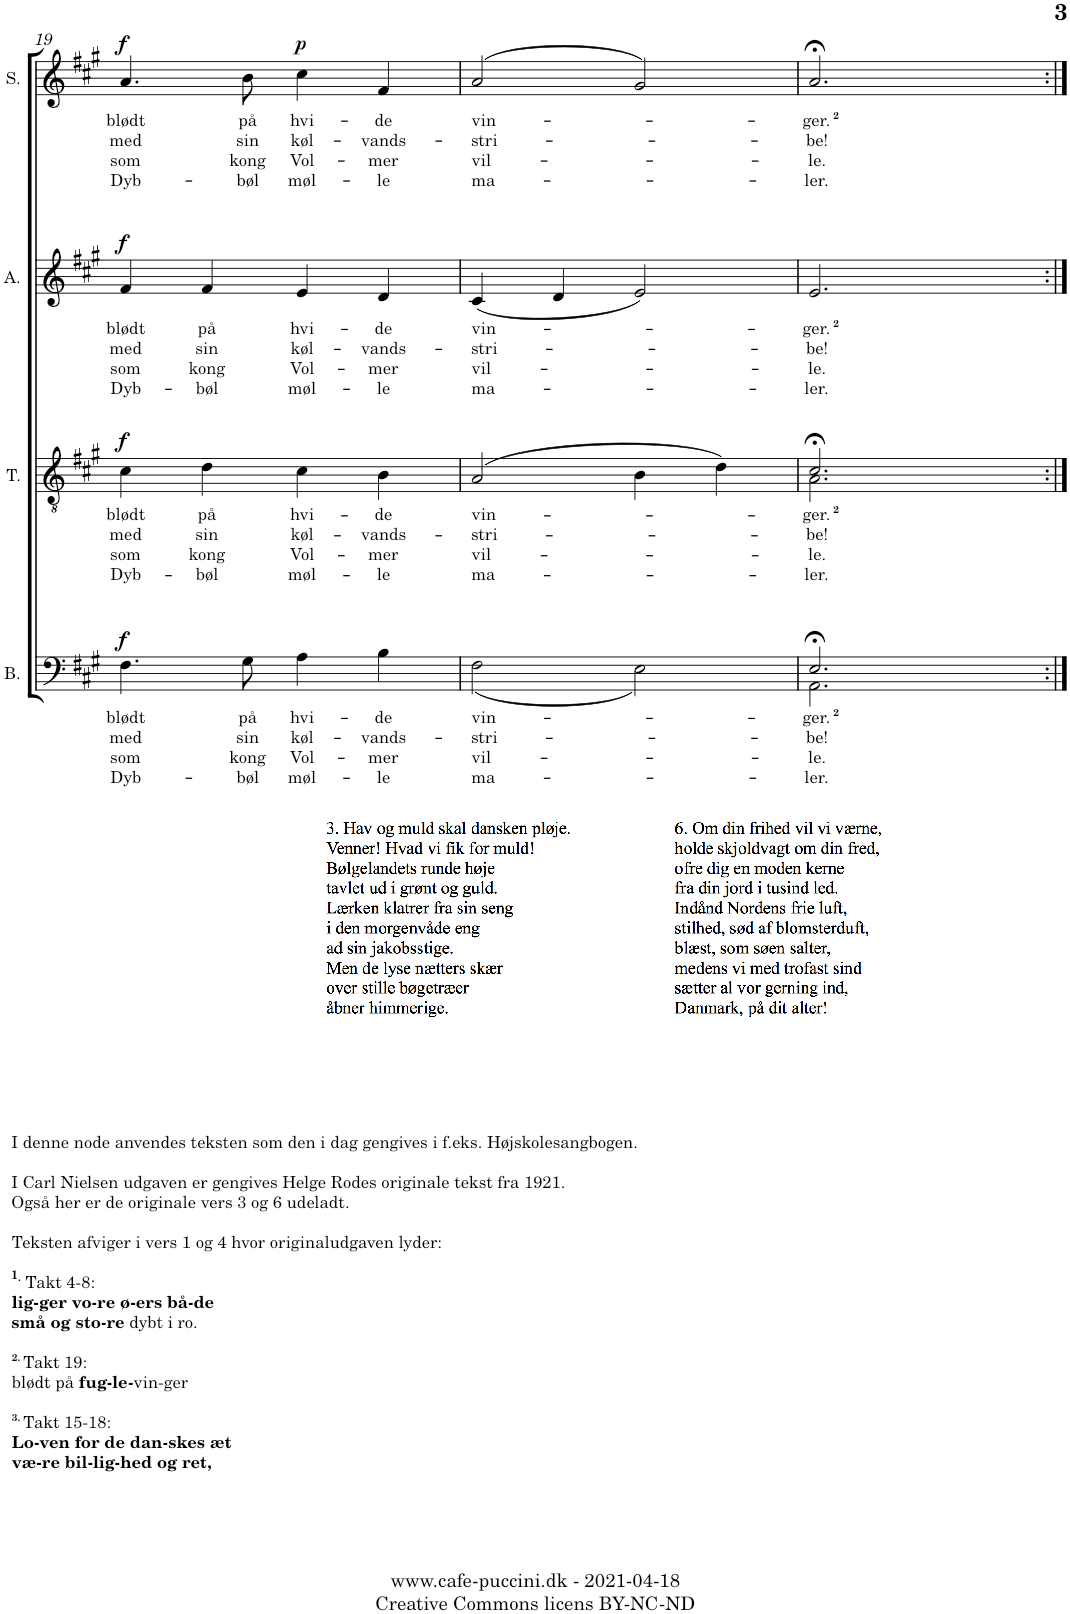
**kern	**text	**text	**text	**text	**dynam	**kern	**text	**text	**text	**text	**dynam	**kern	**text	**text	**text	**text	**dynam	**kern	**text	**text	**text	**text	**dynam
*part4	*part4	*part4	*part4	*part4	*part4	*part3	*part3	*part3	*part3	*part3	*part3	*part2	*part2	*part2	*part2	*part2	*part2	*part1	*part1	*part1	*part1	*part1	*part1
*staff4	*staff4	*staff4	*staff4	*staff4	*staff4	*staff3	*staff3	*staff3	*staff3	*staff3	*staff3	*staff2	*staff2	*staff2	*staff2	*staff2	*staff2	*staff1	*staff1	*staff1	*staff1	*staff1	*staff1
*I"Bass	*	*	*	*	*	*I"Tenor	*	*	*	*	*	*I"Alto	*	*	*	*	*	*I"Soprano	*	*	*	*	*
*I'B.	*	*	*	*	*	*I'T.	*	*	*	*	*	*I'A.	*	*	*	*	*	*I'S.	*	*	*	*	*
!!LO:PB:g=z
*clefF4	*	*	*	*	*	*clefGv2	*	*	*	*	*	*clefG2	*	*	*	*	*	*clefG2	*	*	*	*	*
*k[f#c#g#]	*	*	*	*	*	*k[f#c#g#]	*	*	*	*	*	*k[f#c#g#]	*	*	*	*	*	*k[f#c#g#]	*	*	*	*	*
*M4/4	*	*	*	*	*	*M4/4	*	*	*	*	*	*M4/4	*	*	*	*	*	*M4/4	*	*	*	*	*
*met(c)	*	*	*	*	*	*met(c)	*	*	*	*	*	*met(c)	*	*	*	*	*	*met(c)	*	*	*	*	*
=19	=19	=19	=19	=19	=19	=19	=19	=19	=19	=19	=19	=19	=19	=19	=19	=19	=19	=19	=19	=19	=19	=19	=19
!LO:TX:b:t=I denne node anvendes teksten som den i dag gengives i f.eks. Højskolesangbogen.	!	!	!	!	!	!	!	!	!	!	!	!	!	!	!	!	!	!	!	!	!	!	!
!LO:TX:b:t=I Carl Nielsen udgaven er gengives Helge Rodes originale tekst fra 1921.	!	!	!	!	!	!	!	!	!	!	!	!	!	!	!	!	!	!	!	!	!	!	!
!LO:TX:b:t=Også her er de originale vers 3 og 6 udeladt.	!	!	!	!	!	!	!	!	!	!	!	!	!	!	!	!	!	!	!	!	!	!	!
!LO:TX:b:t=Teksten afviger i vers 1 og 4 hvor originaludgaven lyder&colon;	!	!	!	!	!	!	!	!	!	!	!	!	!	!	!	!	!	!	!	!	!	!	!
!LO:TX:b:B:t=1	!	!	!	!	!	!	!	!	!	!	!	!	!	!	!	!	!	!	!	!	!	!	!
!LO:TX:b:t=.	!	!	!	!	!	!	!	!	!	!	!	!	!	!	!	!	!	!	!	!	!	!	!
!LO:TX:b:t=Takt 4-8&colon;	!	!	!	!	!	!	!	!	!	!	!	!	!	!	!	!	!	!	!	!	!	!	!
!LO:TX:b:B:t=lig-ger vo-re ø-ers bå-de	!	!	!	!	!	!	!	!	!	!	!	!	!	!	!	!	!	!	!	!	!	!	!
!LO:TX:b:t=små og sto-re	!	!	!	!	!	!	!	!	!	!	!	!	!	!	!	!	!	!	!	!	!	!	!
!LO:TX:b:t=dybt i ro.	!	!	!	!	!	!	!	!	!	!	!	!	!	!	!	!	!	!	!	!	!	!	!
!LO:TX:b:B:t=2.	!	!	!	!	!	!	!	!	!	!	!	!	!	!	!	!	!	!	!	!	!	!	!
!LO:TX:b:t=Takt 19&colon;	!	!	!	!	!	!	!	!	!	!	!	!	!	!	!	!	!	!	!	!	!	!	!
!LO:TX:b:t=blødt på	!	!	!	!	!	!	!	!	!	!	!	!	!	!	!	!	!	!	!	!	!	!	!
!LO:TX:b:B:t=fug-le-	!	!	!	!	!	!	!	!	!	!	!	!	!	!	!	!	!	!	!	!	!	!	!
!LO:TX:b:t=vin-ger	!	!	!	!	!	!	!	!	!	!	!	!	!	!	!	!	!	!	!	!	!	!	!
!LO:TX:b:B:t=3.	!	!	!	!	!	!	!	!	!	!	!	!	!	!	!	!	!	!	!	!	!	!	!
!LO:TX:b:t=Takt 15-18&colon;	!	!	!	!	!	!	!	!	!	!	!	!	!	!	!	!	!	!	!	!	!	!	!
!LO:TX:b:B:t=Lo-ven for de dan-skes æt	!	!	!	!	!	!	!	!	!	!	!	!	!	!	!	!	!	!	!	!	!	!	!
!LO:TX:b:t=væ-re bil-lig-hed og ret,	!	!	!	!	!	!	!	!	!	!	!	!	!	!	!	!	!	!	!	!	!	!	!
!	!LO:LY:b	!LO:LY:b	!LO:LY:b	!LO:LY:b	!LO:DY:a	!	!LO:LY:b	!LO:LY:b	!LO:LY:b	!LO:LY:b	!LO:DY:a	!	!LO:LY:b	!LO:LY:b	!LO:LY:b	!LO:LY:b	!LO:DY:a	!	!LO:LY:b	!LO:LY:b	!LO:LY:b	!LO:LY:b	!LO:DY:a
4.F#\	blødt	med	som	Dyb-	f	4c#\	blødt	med	som	Dyb-	f	4f#/	blødt	med	som	Dyb-	f	4.a/	blødt	med	som	Dyb-	f
!	!	!	!	!	!	!	!LO:LY:b	!LO:LY:b	!LO:LY:b	!LO:LY:b	!	!	!LO:LY:b	!LO:LY:b	!LO:LY:b	!LO:LY:b	!	!	!	!	!	!	!
.	.	.	.	.	.	4d\	på	sin	kong	-bøl	.	4f#/	på	sin	kong	-bøl	.	.	.	.	.	.	.
!	!LO:LY:b	!LO:LY:b	!LO:LY:b	!LO:LY:b	!	!	!	!	!	!	!	!	!	!	!	!	!	!	!LO:LY:b	!LO:LY:b	!LO:LY:b	!LO:LY:b	!
8G#\	på	sin	kong	-bøl	.	.	.	.	.	.	.	.	.	.	.	.	.	8b\	på	sin	kong	-bøl	.
!	!LO:LY:b	!LO:LY:b	!LO:LY:b	!LO:LY:b	!	!	!LO:LY:b	!LO:LY:b	!LO:LY:b	!LO:LY:b	!	!	!LO:LY:b	!LO:LY:b	!LO:LY:b	!LO:LY:b	!	!	!LO:LY:b	!LO:LY:b	!LO:LY:b	!LO:LY:b	!LO:DY:a
4A\	hvi-	køl-	Vol-	møl-	.	4c#\	hvi-	køl-	Vol-	møl-	.	4e/	hvi-	køl-	Vol-	møl-	.	4cc#\	hvi-	køl-	Vol-	møl-	p
!	!LO:LY:b	!LO:LY:b	!LO:LY:b	!LO:LY:b	!	!	!LO:LY:b	!LO:LY:b	!LO:LY:b	!LO:LY:b	!	!	!LO:LY:b	!LO:LY:b	!LO:LY:b	!LO:LY:b	!	!	!LO:LY:b	!LO:LY:b	!LO:LY:b	!LO:LY:b	!
4B\	-de	-vands-	-mer	-le	.	4B\	-de	-vands-	-mer	-le	.	4d/	-de	-vands-	-mer	-le	.	4f#/	-de	-vands-	-mer	-le	.
=20	=20	=20	=20	=20	=20	=20	=20	=20	=20	=20	=20	=20	=20	=20	=20	=20	=20	=20	=20	=20	=20	=20	=20
!	!LO:LY:b	!LO:LY:b	!LO:LY:b	!LO:LY:b	!	!	!LO:LY:b	!LO:LY:b	!LO:LY:b	!LO:LY:b	!	!	!LO:LY:b	!LO:LY:b	!LO:LY:b	!LO:LY:b	!	!	!LO:LY:b	!LO:LY:b	!LO:LY:b	!LO:LY:b	!
(<2F#\	vin-	-stri-	vil-	ma-	.	(>2A/	vin-	-stri-	vil-	ma-	.	(<4c#/	vin-	-stri-	vil-	ma-	.	(>2a/	vin-	-stri-	vil-	ma-	.
.	.	.	.	.	.	.	.	.	.	.	.	4d/	.	.	.	.	.	.	.	.	.	.	.
2E\)	.	.	.	.	.	4B\	.	.	.	.	.	2e/)	.	.	.	.	.	2g#/)	.	.	.	.	.
.	.	.	.	.	.	4d\)	.	.	.	.	.	.	.	.	.	.	.	.	.	.	.	.	.
=21	=21	=21	=21	=21	=21	=21	=21	=21	=21	=21	=21	=21	=21	=21	=21	=21	=21	=21	=21	=21	=21	=21	=21
!	!LO:LY:b	!LO:LY:b	!LO:LY:b	!LO:LY:b	!	!	!LO:LY:b	!LO:LY:b	!LO:LY:b	!LO:LY:b	!	!	!LO:LY:b	!LO:LY:b	!LO:LY:b	!LO:LY:b	!	!	!LO:LY:b	!LO:LY:b	!LO:LY:b	!LO:LY:b	!
*^	*	*	*	*	*	*^	*	*	*	*	*	*	*	*	*	*	*	*	*	*	*	*	*
2.E;</	2.AA\	-ger. 2	-be!	-le.	-ler.	.	2.c#;</	2.A\	-ger. 2	-be!	-le.	-ler.	.	2.e/	-ger. 2	-be!	-le.	-ler.	.	2.a;</	-ger. 2	-be!	-le.	-ler.	.
4ryy	4ryy	.	.	.	.	.	4ryy	4ryy	.	.	.	.	.	4ryy	.	.	.	.	.	4ryy	.	.	.	.	.
*v	*v	*	*	*	*	*	*	*	*	*	*	*	*	*	*	*	*	*	*	*	*	*	*	*	*
*	*	*	*	*	*	*v	*v	*	*	*	*	*	*	*	*	*	*	*	*	*	*	*	*	*
=:|!	=:|!	=:|!	=:|!	=:|!	=:|!	=:|!	=:|!	=:|!	=:|!	=:|!	=:|!	=:|!	=:|!	=:|!	=:|!	=:|!	=:|!	=:|!	=:|!	=:|!	=:|!	=:|!	=:|!
*-	*-	*-	*-	*-	*-	*-	*-	*-	*-	*-	*-	*-	*-	*-	*-	*-	*-	*-	*-	*-	*-	*-	*-
